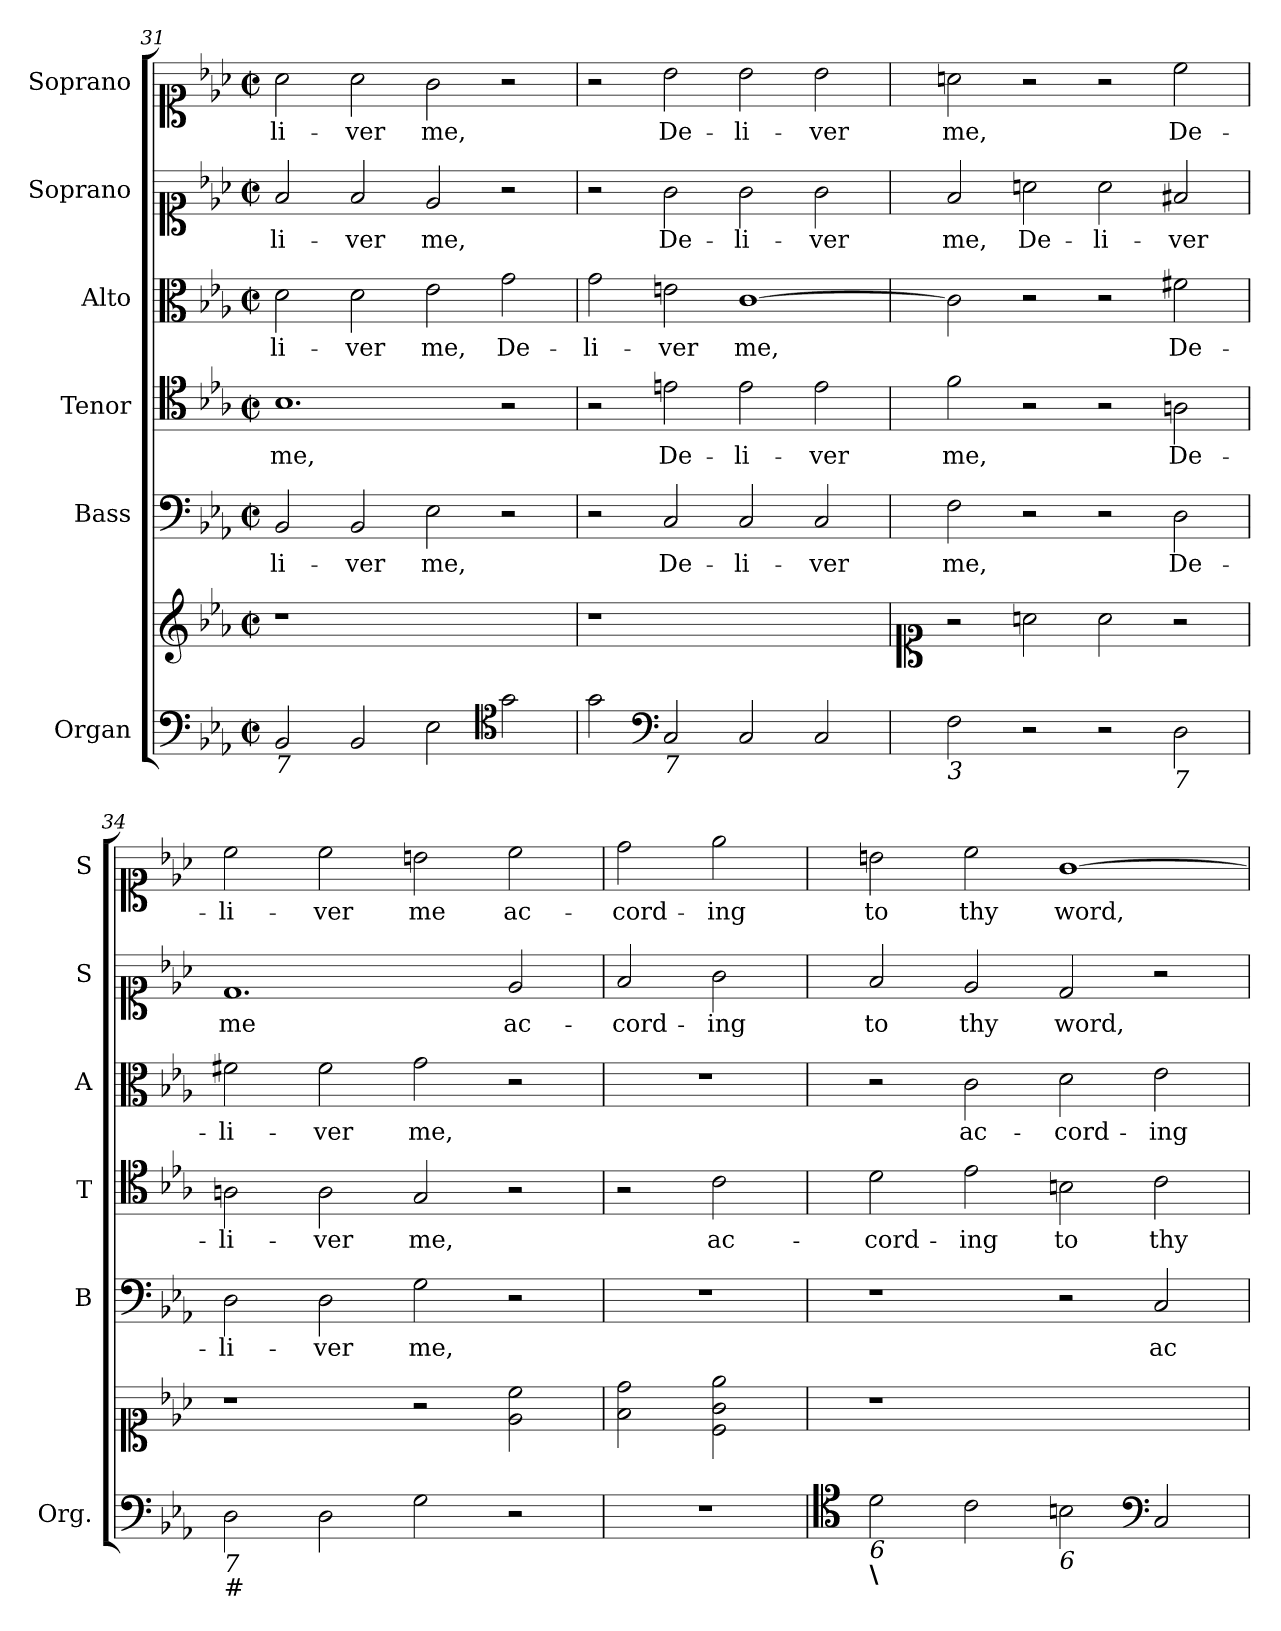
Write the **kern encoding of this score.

**kern	**kern	**kern	**text	**kern	**text	**kern	**text	**kern	**text	**kern	**text
*part6	*part6	*part5	*part5	*part4	*part4	*part3	*part3	*part2	*part2	*part1	*part1
*staff7	*staff6	*staff5	*staff5	*staff4	*staff4	*staff3	*staff3	*staff2	*staff2	*staff1	*staff1
*I"Organ	*	*I"Bass	*	*I"Tenor	*	*I"Alto	*	*I"Soprano	*	*I"Soprano	*
*I'Org.	*	*I'B	*	*I'T	*	*I'A	*	*I'S	*	*I'S	*
*clefF4	*clefG2	*clefF4	*	*clefC4	*	*clefC3	*	*clefC1	*	*clefC1	*
*k[b-e-a-]	*k[b-e-a-]	*k[b-e-a-]	*	*k[b-e-a-]	*	*k[b-e-a-]	*	*k[b-e-a-]	*	*k[b-e-a-]	*
*c:	*c:	*c:	*	*c:	*	*c:	*	*c:	*	*c:	*
*M2/2	*M2/2	*M2/2	*	*M2/2	*	*M2/2	*	*M2/2	*	*M2/2	*
*met(c|)	*met(c|)	*met(c|)	*	*met(c|)	*	*met(c|)	*	*met(c|)	*	*met(c|)	*
=31	=31	=31	=31	=31	=31	=31	=31	=31	=31	=31	=31
!LO:TX:b:i:t=7	!	!	!	!	!	!	!	!	!	!	!
!	!	!	!LO:LY:b	!	!LO:LY:b	!	!LO:LY:b	!	!LO:LY:b	!	!LO:LY:b
2BB-/	1r	2BB-/	-li-	1.B-	me,	2d\	-li-	2f/	-li-	2a-\	-li-
!	!	!	!LO:LY:b	!	!	!	!LO:LY:b	!	!LO:LY:b	!	!LO:LY:b
2BB-/	.	2BB-/	-ver	.	.	2d\	-ver	2f/	-ver	2a-\	-ver
!	!	!	!LO:LY:b	!	!	!	!LO:LY:b	!	!LO:LY:b	!	!LO:LY:b
2E-\	1ryy	2E-\	me,	.	.	2e-\	me,	2e-/	me,	2g\	me,
*clefC4	*	*	*	*	*	*	*	*	*	*	*
!	!	!	!	!	!	!	!LO:LY:b	!	!	!	!
2g\	.	2r	.	2r	.	2g\	De-	2r	.	2r	.
!!LO:LB:g=z
=32	=32	=32	=32	=32	=32	=32	=32	=32	=32	=32	=32
!	!	!	!	!	!	!	!LO:LY:b	!	!	!	!
2g\	1r	2r	.	2r	.	2g\	-li-	2r	.	2r	.
*clefF4	*	*	*	*	*	*	*	*	*	*	*
!LO:TX:b:i:t=7	!	!	!	!	!	!	!	!	!	!	!
!	!	!	!LO:LY:b	!	!LO:LY:b	!	!LO:LY:b	!	!LO:LY:b	!	!LO:LY:b
2C/	.	2C/	De-	2en\	De-	2en\	-ver	2g\	De-	2b-\	De-
!	!	!	!LO:LY:b	!	!LO:LY:b	!	!LO:LY:b	!	!LO:LY:b	!	!LO:LY:b
2C/	1ryy	2C/	-li-	2e\	-li-	[1c	me,	2g\	-li-	2b-\	-li-
!	!	!	!LO:LY:b	!	!LO:LY:b	!	!	!	!LO:LY:b	!	!LO:LY:b
2C/	.	2C/	-ver	2e\	-ver	.	.	2g\	-ver	2b-\	-ver
=33	=33	=33	=33	=33	=33	=33	=33	=33	=33	=33	=33
*	*clefC1	*	*	*	*	*	*	*	*	*	*
!LO:TX:b:i:t=3	!	!	!	!	!	!	!	!	!	!	!
!	!	!	!LO:LY:b	!	!LO:LY:b	!	!	!	!LO:LY:b	!	!LO:LY:b
2F\	2r	2F\	me,	2f\	me,	2c\]	.	2f/	me,	2an\	me,
!	!	!	!	!	!	!	!	!	!LO:LY:b	!	!
2r	2an\	2r	.	2r	.	2r	.	2an\	De-	2r	.
!	!	!	!	!	!	!	!	!	!LO:LY:b	!	!
2r	2a\	2r	.	2r	.	2r	.	2a\	-li-	2r	.
!LO:TX:b:i:t=7	!	!	!	!	!	!	!	!	!	!	!
!	!	!	!LO:LY:b	!	!LO:LY:b	!	!LO:LY:b	!	!LO:LY:b	!	!LO:LY:b
2D\	2r	2D\	De-	2An\	De-	2f#X\	De-	2f#X/	-ver	2cc\	De-
=34	=34	=34	=34	=34	=34	=34	=34	=34	=34	=34	=34
!LO:TX:b:i:t=7	!	!	!	!	!	!	!	!	!	!	!
!LO:TX:b:t=#	!	!	!	!	!	!	!	!	!	!	!
!	!	!	!LO:LY:b	!	!LO:LY:b	!	!LO:LY:b	!	!LO:LY:b	!	!LO:LY:b
2D\	1r	2D\	-li-	2An\	-li-	2f#X\	-li-	1.d	me	2cc\	-li-
!	!	!	!LO:LY:b	!	!LO:LY:b	!	!LO:LY:b	!	!	!	!LO:LY:b
2D\	.	2D\	-ver	2A\	-ver	2f#\	-ver	.	.	2cc\	-ver
!	!	!	!LO:LY:b	!	!LO:LY:b	!	!LO:LY:b	!	!	!	!LO:LY:b
2G\	2r	2G\	me,	2G/	me,	2g\	me,	.	.	2bn\	me
!	!	!	!	!	!	!	!	!	!LO:LY:b	!	!LO:LY:b
2r	2e-\ 2cc\	2r	.	2r	.	2r	.	2e-/	ac-	2cc\	ac-
=35	=35	=35	=35	=35	=35	=35	=35	=35	=35	=35	=35
!	!	!	!	!	!	!	!	!	!LO:LY:b	!	!LO:LY:b
1r	2f\ 2dd\	1r	.	2r	.	1r	.	2f/	-cord-	2dd\	-cord-
!	!	!	!	!	!LO:LY:b	!	!	!	!LO:LY:b	!	!LO:LY:b
.	2c\ 2g\ 2ee-\	.	.	2c\	ac-	.	.	2g\	-ing	2ee-\	-ing
=36	=36	=36	=36	=36	=36	=36	=36	=36	=36	=36	=36
*clefC4	*	*	*	*	*	*	*	*	*	*	*
!LO:TX:b:i:t=6	!	!	!	!	!	!	!	!	!	!	!
!LO:TX:b:B:t=\	!	!	!	!	!	!	!	!	!	!	!
!	!	!	!	!	!LO:LY:b	!	!	!	!LO:LY:b	!	!LO:LY:b
2d\	1r	1r	.	2d\	-cord-	2r	.	2f/	to	2bn\	to
!	!	!	!	!	!LO:LY:b	!	!LO:LY:b	!	!LO:LY:b	!	!LO:LY:b
2c\	.	.	.	2e-\	-ing	2c\	ac-	2e-/	thy	2cc\	thy
!LO:TX:b:i:t=6	!	!	!	!	!	!	!	!	!	!	!
!	!	!	!	!	!LO:LY:b	!	!LO:LY:b	!	!LO:LY:b	!	!LO:LY:b
2Bn\	1ryy	2r	.	2Bn\	to	2d\	-cord-	2d/	word,	[1g	word,
*clefF4	*	*	*	*	*	*	*	*	*	*	*
!	!	!	!LO:LY:b	!	!LO:LY:b	!	!LO:LY:b	!	!	!	!
2C/	.	2C/	ac-	2c\	thy	2e-\	-ing	2r	.	.	.
=	=	=	=	=	=	=	=	=	=	=	=
*-	*-	*-	*-	*-	*-	*-	*-	*-	*-	*-	*-
